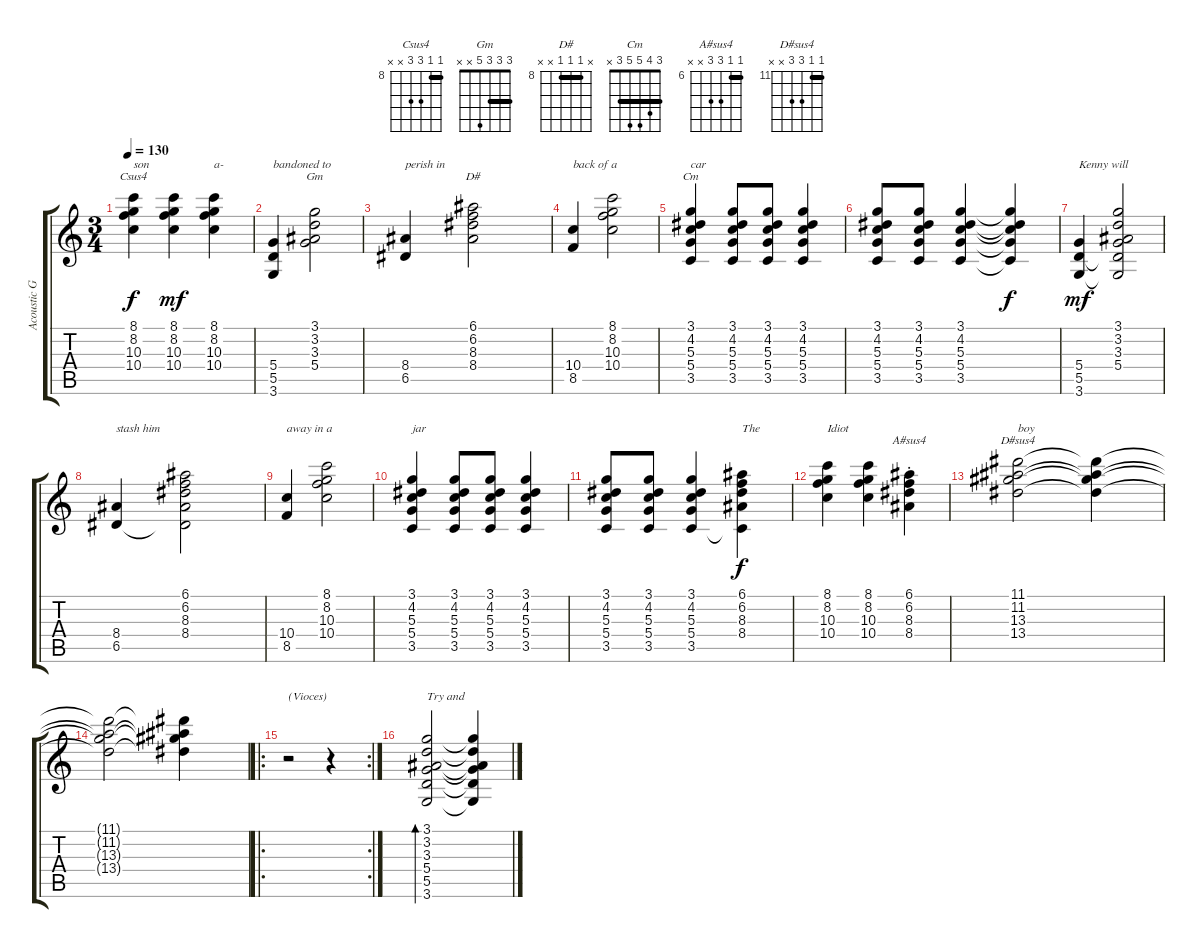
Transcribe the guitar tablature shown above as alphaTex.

\track ("Acoustic Guitar" "Acoustic G") {instrument acousticguitarsteel}
\staff {score tabs}
\tuning (E4 B3 G3 D3 A2 E2) {hide}
\chord ("Csus4" 8 8 10 10 x x) {firstfret 8 barre 8}
\chord ("Gm" 3 3 3 5 x x) {barre 3}
\chord ("D#" x 8 8 8 x x) {firstfret 8 barre 8}
\chord ("Cm" 3 4 5 5 3 x) {barre 3}
\chord ("A#sus4" 6 6 8 8 x x) {firstfret 6 barre 6}
\chord ("D#sus4" 11 11 13 13 x x) {firstfret 11 barre 11}
\ts (3 4)
\tempo 130
\clef g2
\ks c
(8.1 8.2 10.3 10.4).4{ch "Csus4" txt "son" dy f} (8.1 8.2 10.3 10.4).4{dy mf} (8.1 8.2 10.3 10.4).4{txt "a-"} |
(5.4 5.5 3.6).4{txt "bandoned to"} (3.1 3.2 3.3 5.4).2{ch "Gm"} |
(8.4 6.5).4{txt "perish in"} (6.1 6.2 8.3 8.4).2{ch "D#"} |
(10.4 8.5).4{txt "back of a"} (8.1 8.2 10.3 10.4).2 |
(3.1 4.2 5.3 5.4 3.5).4{ch "Cm" txt "car"} (3.1 4.2 5.3 5.4 3.5).8 (3.1 4.2 5.3 5.4 3.5).8 (3.1 4.2 5.3 5.4 3.5).4 |
(3.1 4.2 5.3 5.4 3.5).8 (3.1 4.2 5.3 5.4 3.5).8 (3.1 4.2 5.3 5.4 3.5).4 (3.1{t} 4.2{t} 5.3{t} 5.4{t} 3.5{t}).4{dy f} |
(5.4 5.5 3.6).4{txt "Kenny will" dy mf} (3.1 3.2 3.3 5.4 5.5{t} 3.6{t}).2 |
(8.4 6.5).4{txt "stash him"} (6.1 6.2 8.3 8.4 6.5{t}).2 |
(10.4 8.5).4{txt "away in a"} (8.1 8.2 10.3 10.4).2 |
(3.1 4.2 5.3 5.4 3.5).4{txt "jar"} (3.1 4.2 5.3 5.4 3.5).8 (3.1 4.2 5.3 5.4 3.5).8 (3.1 4.2 5.3 5.4 3.5).4 |
(3.1 4.2 5.3 5.4 3.5).8 (3.1 4.2 5.3 5.4 3.5).8 (3.1 4.2 5.3 5.4 3.5).4 (6.1 6.2 8.3 8.4 3.5{t}).4{txt "The" dy f} |
(8.1 8.2 10.3 10.4).4{txt "Idiot"} (8.1 8.2 10.3 10.4).4 (6.1{st} 6.2{st} 8.3{st} 8.4{st}).4{ch "A#sus4"} |
(11.1 11.2 13.3 13.4).2{ch "D#sus4" txt "boy"} (11.1{t} 11.2{t} 13.3{t} 13.4{t}).4 |
(11.1{t} 11.2{t} 13.3{t} 13.4{t}).2 (11.1{t} 11.2{t} 13.3{t} 13.4{t}).4 |
\ro
\rc 2
r.2{txt "(Vioces)"} r.4 |
(3.1 3.2 3.3 5.4 5.5 3.6).2{bd 240 txt "Try and "} (3.1{t} 3.2{t} 3.3{t} 5.4{t} 5.5{t} 3.6{t}).4
